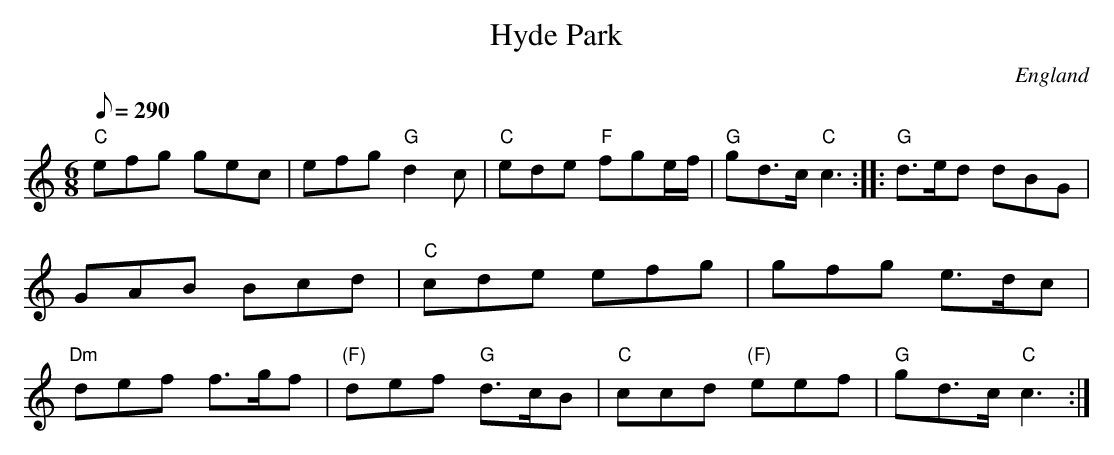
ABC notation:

X:1
T:Hyde Park
O:England
M:6/8
L:1/8
Q:290
K:C
"C"efg gec|efg "G"d2 c|"C"ede "F"fge/2f/2|"G"gd>c "C"c3::\
"G"d>ed dBG|GAB Bcd|"C"cde efg|gfg e>dc|"Dm"def f>gf|"(F)"def "G"d>cB|"C"ccd "(F)"eef|"G"gd>c "C"c3:|
